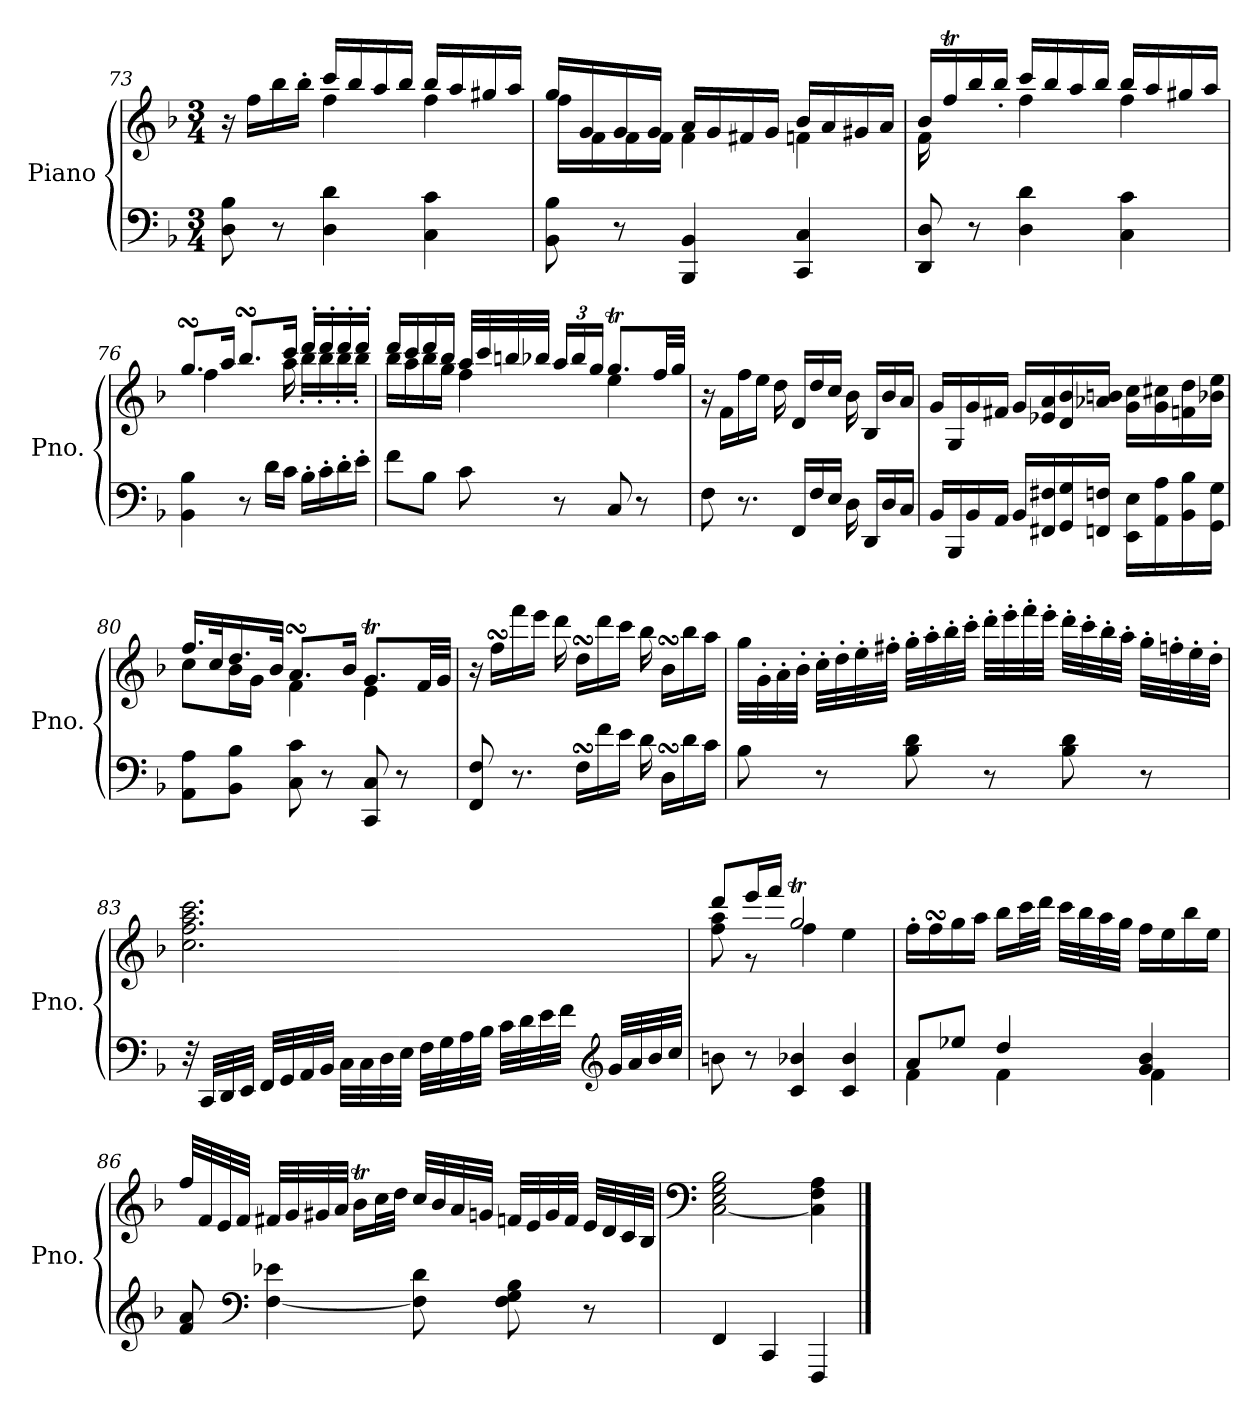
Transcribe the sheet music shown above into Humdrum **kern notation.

**kern	**kern
*part1	*part1
*staff2	*staff1
*I"Piano	*
*I'Pno.	*
*clefF4	*clefG2
*k[b-]	*k[b-]
*M3/4	*M3/4
=73	=73
*	*^
8D\ 8B-\	16r	4ryy
.	16ff\LL	.
8r	16bb-\	.
.	16bb-'>\JJ	.
4D\ 4d\	16ccc/LL	4ff\
.	16bb-/	.
.	16aa/	.
.	16bb-/JJ	.
4C\ 4c\	16bb-/LL	4ff\
.	16aa/	.
.	16gg#X/	.
.	16aa/JJ	.
=74	=74	=74
8BB-\ 8B-\	16gg/LL	16ff\LL
.	16g/	16f\
8r	16g/	16f\
.	16g/JJ	16f\JJ
4BBB-/ 4BB-/	16a/LL	4f\
.	16g/	.
.	16f#X/	.
.	16g/JJ	.
4CC/ 4C/	16b-/LL	4fn\
.	16a/	.
.	16g#X/	.
.	16a/JJ	.
!!LO:LB:g=z	!!
=75	=75	=75
8DD/ 8D/	16b-/LL	16f\
.	16ffT/	16ryy
8r	16bb-/	8ryy
.	16bb-'/JJ	.
4D\ 4d\	16ccc/LL	4ff\
.	16bb-/	.
.	16aa/	.
.	16bb-/JJ	.
4C\ 4c\	16bb-/LL	4ff\
.	16aa/	.
.	16gg#X/	.
.	16aa/JJ	.
=76	=76	=76
4BB-\ 4B-\	8.ggsSSS/L	4ff\
.	16aa/Jk	.
8r	8.bb-sSSs/L	8.ryy
16d\LL	.	.
16c\JJ	16ccc/Jk	16aa\
16B-'\LL	16ddd'/LL	16bb-'\LL
16c'\	16ddd'/	16bb-'\
16d'\	16ddd'/	16bb-'\
16e'\JJ	16ddd'/JJ	16bb-'\JJ
=77	=77	=77
8f\L	16ddd/LL	16bb-\LL
.	16ccc/	16aa\
8B-\J	16ddd/	16bb-\
.	16bb-/JJ	16gg\JJ
8c\	32aa/LLL	4ff\
.	32ccc/	.
.	32bbn/	.
.	32bb-X/JJJ	.
*	*Xbrackettup	*
8r	24aa/LL	.
.	24bb-/	.
.	24gg/JJ	.
8C/	8.ggT/L	4ee\
8r	.	.
.	32ff/LL	.
.	32gg/JJJ	.
*	*v	*v
=78	=78
8F\	16r
.	16f\LL
8.r	16ff\
.	16ee\JJ
.	16dd\
16FF/LL	16d/LL
16F/	16dd/
16E/JJ	16cc/JJ
16D\	16b-\
16DD/LL	16B-/LL
16D/	16b-/
16C/JJ	16a/JJ
!!LO:LB:g=z
=79	=79
16BB-/LL	16g/LL
16BBB-/	16G/
16BB-/	16g/
16AA/JJ	16f#X/JJ
16BB-/LL	16g/LL
16FF#X/ 16F#X/	16e-X/ 16a/
16GG/ 16G/	16d/ 16b-/
16FFn/ 16Fn/JJ	16a-X/ 16bn/JJ
16EE\ 16E\LL	16g\ 16cc\LL
16AA\ 16A\	16g\ 16cc#X\
16BB-\ 16B-\	16fn\ 16dd\
16GG\ 16G\JJ	16b-X\ 16ee\JJ
=80	=80
*	*^
8AA\ 8A\L	16.ff/LL	8cc\L
.	32cc/K	.
8BB-\ 8B-\J	16.dd/	16b-\L
.	.	16g\JJ
.	32b-/JJk	.
8C\ 8c\	8.asSsS/L	4f\
8r	.	.
.	16b-/Jk	.
8CC/ 8C/	8.gT/L	4e\
8r	.	.
.	32f/LL	.
.	32g/JJJ	.
*	*v	*v
=81	=81
8FF/ 8F/	16r
.	16ffsSSs\LL
8.r	16fff\
.	16eee\JJ
.	16ddd\
16FsSSs\LL	16ddsSSS\LL
16f\	16ddd\
16e\JJ	16ccc\JJ
16d\	16bb-\
16DsSSS\LL	16b-sSSs\LL
16d\	16bb-\
16c\JJ	16aa\JJ
!!LO:LB:g=z
=82	=82
8B-\	32gg\LLL
.	32g'\
.	32a'\
.	32b-'\JJJ
8r	32cc'\LLL
.	32dd'\
.	32ee'\
.	32ff#X'\JJJ
8B-\ 8d\	32gg'\LLL
.	32aa'\
.	32bb-'\
.	32ccc'\JJJ
8r	32ddd'\LLL
.	32eee'\
.	32fff'\
.	32eee'\JJJ
8B-\ 8d\	32ddd'\LLL
.	32ccc'\
.	32bb-'\
.	32aa'\JJJ
8r	32gg'\LLL
.	32ffn'\
.	32ee'\
.	32dd'\JJJ
=83	=83
32r	2.cc\ 2.ff\ 2.aa\ 2.ccc\
32CC/LLL	.
32DD/	.
32EE/JJJ	.
32FF/LLL	.
32GG/	.
32AA/	.
32BB-/JJJ	.
32C\LLL	.
32C\	.
32D\	.
32E\JJJ	.
32F\LLL	.
32G\	.
32A\	.
32B-\JJJ	.
32c\LLL	.
32d\	.
32e\	.
32f\JJJ	.
*clefG2	*
32g/LLL	.
32a/	.
32b-/	.
32cc/JJJ	.
!!LO:LB:g=z
=84	=84
*	*^
8bn\	8ddd/L	8ff\ 8aa\
8r	16eee/L	8r
.	16fff/JJ	.
4c/ 4b-X/	2ggT/	4ff\
4c/ 4b-/	.	4ee\
*	*v	*v
=85	=85
*^	*
8a/L	4f\	16ff'\LL
.	.	16ffsSSs\
8ee-X/J	.	16gg\
.	.	16aa\JJ
4dd/	4f\	16bb-\LL
.	.	32ccc\L
.	.	32ddd\JJJ
.	.	32ccc\LLL
.	.	32bb-\
.	.	32aa\
.	.	32gg\JJJ
4g/ 4b-/	4f\	16ff\LL
.	.	16ee\
.	.	16bb-\
.	.	16ee\JJ
*v	*v	*
=86	=86
8f/ 8a/	32ff/LLL
.	32f/
.	32e/
.	32f/JJJ
*clefF4	*
[4F\ 4e-X\	32f#X/LLL
.	32g/
.	32g#X/
.	32a/JJJ
.	16b-T\LL
.	32cc\L
.	32dd\JJJ
8F\] 8d\	32cc/LLL
.	32b-/
.	32a/
.	32gn/JJJ
8F\ 8G\ 8B-\	32fn/LLL
.	32e/
.	32g/
.	32f/JJJ
8r	32e/LLL
.	32d/
.	32c/
.	32B-/JJJ
!!LO:PB:g=z
=87	=87
*	*clefF4
4FF/	[2C\ 2E\ 2G\ 2B-\
4CC/	.
4FFF/	4C\] 4F\ 4A\
==	==
*-	*-
